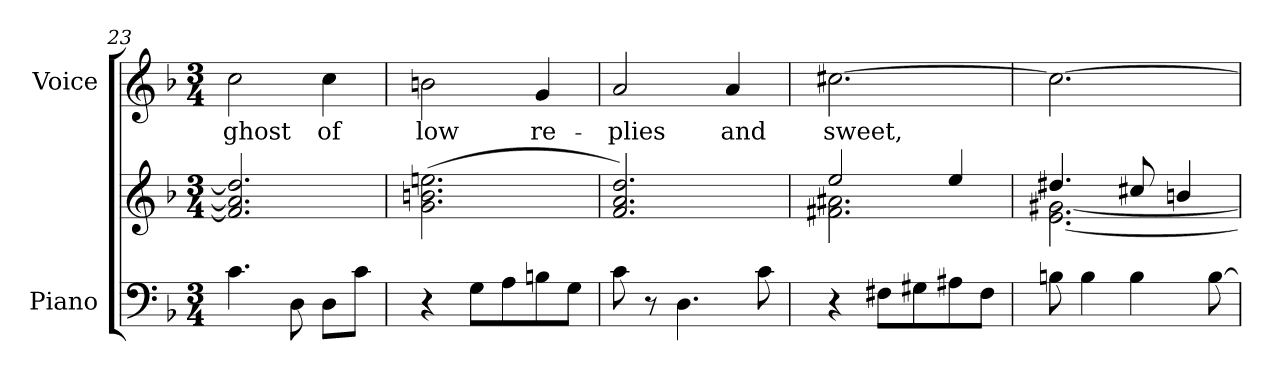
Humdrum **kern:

**kern	**kern	**kern	**text
*part2	*part2	*part1	*part1
*staff3	*staff2	*staff1	*staff1
*I"Piano	*	*I"Voice	*
*I'Pno	*	*	*
*clefF4	*clefG2	*clefG2	*
*k[b-]	*k[b-]	*k[b-]	*
*M3/4	*M3/4	*M3/4	*
=23	=23	=23	=23
4.c\	2.f/] 2.a/] 2.dd/]	2cc\	ghost
8D\	.	.	.
8D\L	.	4cc\	of
8c\J	.	.	.
=24	=24	=24	=24
4r	(2.g\ 2.bn\ 2.een\	2bn\	low
8G\L	.	.	.
8A\	.	.	.
8Bn\	.	4g/	re-
8G\J	.	.	.
=25	=25	=25	=25
8c\	2.f/ 2.a/ 2.dd/)	2a/	-plies
8r	.	.	.
4.D\	.	.	.
.	.	4a/	and
8c\	.	.	.
=26	=26	=26	=26
*	*^	*	*
4r	2ee/	2.f#X\ 2.a#X\	[2.cc#X\	sweet,
8F#X\L	.	.	.	.
8G#X\	.	.	.	.
8A#X\	4ee/	.	.	.
8F#\J	.	.	.	.
=27	=27	=27	=27	=27
8Bn\	4.dd#X/	[2.e\ [2.g#X\	2.cc#\_	.
4B\	.	.	.	.
4B\	8cc#X/	.	.	.
.	4bn/	.	.	.
[8B\	.	.	.	.
*	*v	*v	*	*
=	=	=	=
*-	*-	*-	*-
